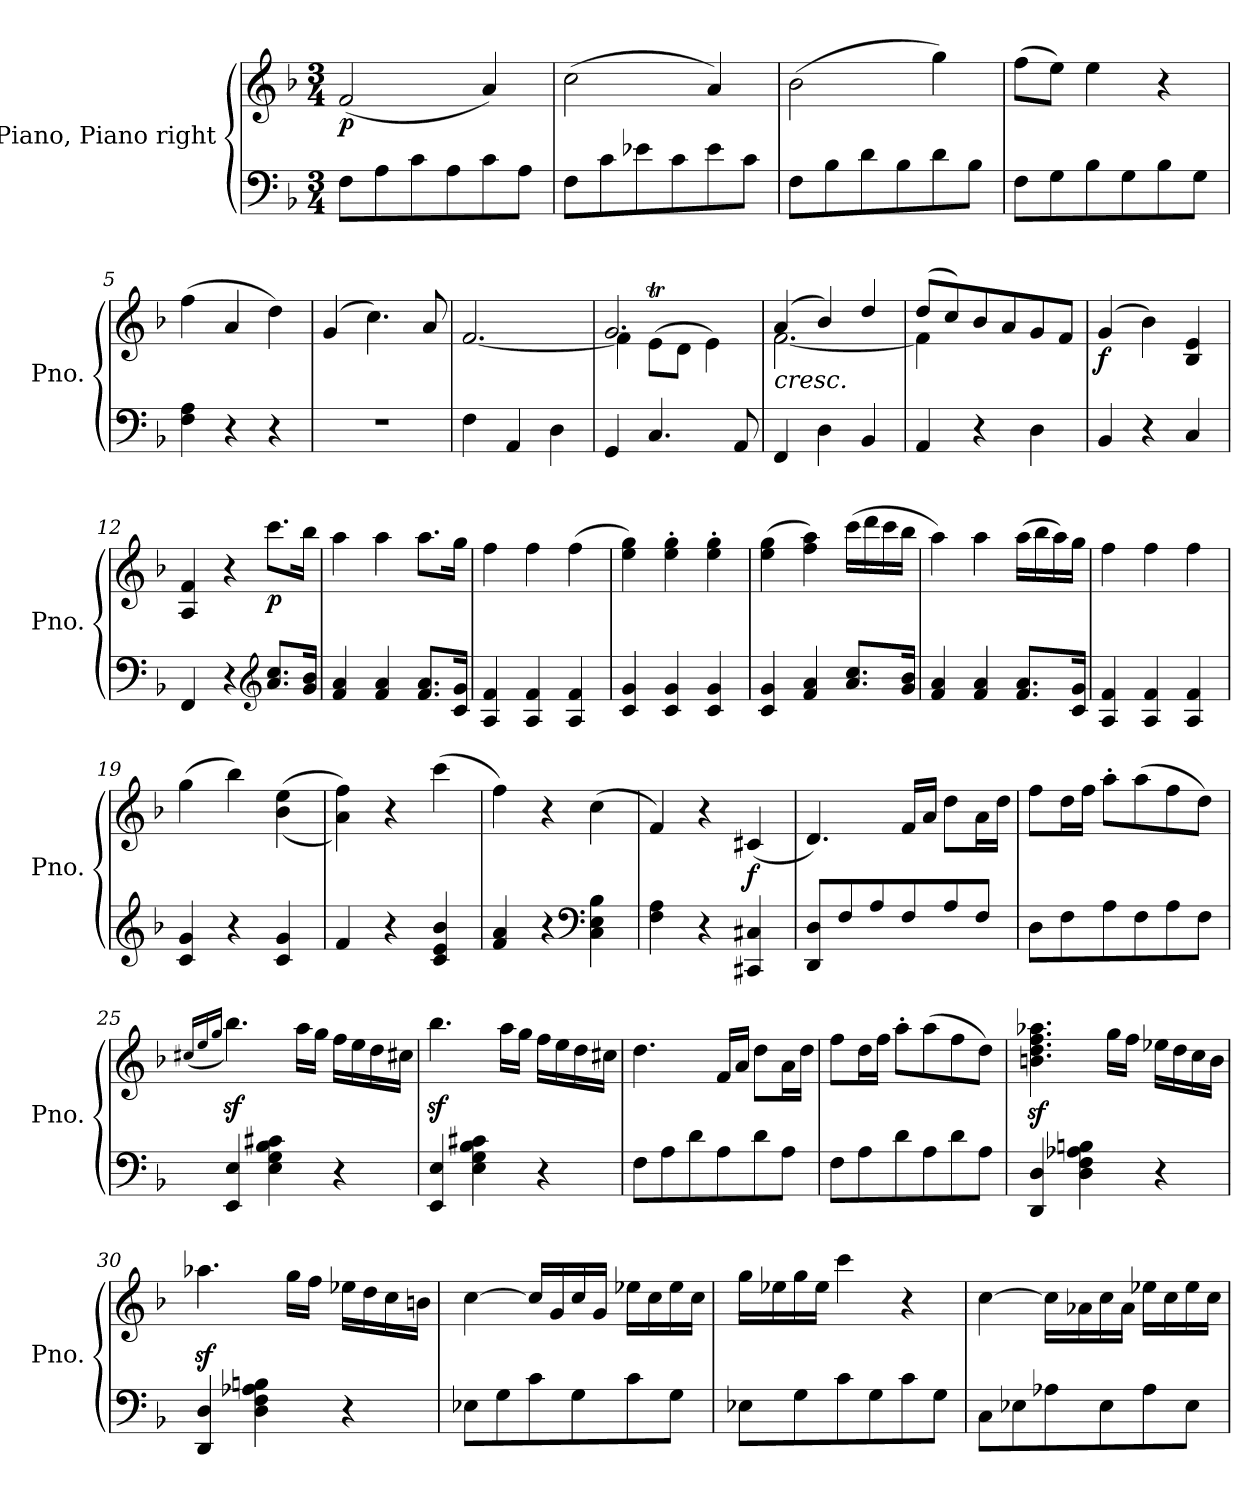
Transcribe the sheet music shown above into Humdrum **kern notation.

**kern	**kern	**dynam
*part1	*part1	*part1
*staff2	*staff1	*staff1/2
*I"Piano, Piano right	*	*
*I'Pno.	*	*
*clefF4	*clefG2	*
*k[b-]	*k[b-]	*
*M3/4	*M3/4	*
=1	=1	=1
!	!	!LO:DY:b
8F\L	(<2f/	p
8A\	.	.
8c\	.	.
8A\	.	.
8c\	4a/)	.
8A\J	.	.
=2	=2	=2
8F\L	(>2cc\	.
8c\	.	.
8e-X\	.	.
8c\	.	.
8e-\	4a/)	.
8c\J	.	.
=3	=3	=3
8F\L	(>2b-\	.
8B-\	.	.
8d\	.	.
8B-\	.	.
8d\	4gg\)	.
8B-\J	.	.
=4	=4	=4
8F\L	(>8ff\L	.
8G\	8ee\J)	.
8B-\	4ee\	.
8G\	.	.
8B-\	4r	.
8G\J	.	.
=5	=5	=5
4F\ 4A\	(>4ff\	.
4r	4a/	.
4r	4dd\)	.
=6	=6	=6
2.r	(>4g/	.
.	4.cc\)	.
.	8a/	.
=7	=7	=7
*	*^	*
4F\	2.ryy	[2.f/	.
4AA/	.	.	.
4D\	.	.	.
!!LO:LB:g=z
=8	=8	=8	=8
*	*	*^	*
4GG/	2.g/	4f\]	4ryy	.
4.C/	.	2ryy	(<8et\L	.
.	.	.	8d\J	.
.	.	.	4e\)	.
8AA/	.	.	.	.
*	*	*v	*v	*
=9	=9	=9	=9
!	!LO:TX:b:i:t=cresc.	!	!
4FF/	(>4a/	[2.f\	.
4D\	4b-/)	.	.
4BB-/	4dd/	.	.
=10	=10	=10	=10
4AA/	(>8dd/L	4f\]	.
.	8cc/)	.	.
4r	8b-/	2ryy	.
.	8a/	.	.
4D\	8g/	.	.
.	8f/J	.	.
*	*v	*v	*
=11	=11	=11
!	!	!LO:DY:b
4BB-/	(>4g/	f
4r	4b-\)	.
4C/	4B-/ 4e/	.
=12	=12	=12
4FF/	4A/ 4f/	.
4r	4r	.
*clefG2	*	*
!	!	!LO:DY:b
8.a/ 8.cc/L	8.ccc\L	p
16g/ 16b-/Jk	16bb-\Jk	.
=13	=13	=13
4f/ 4a/	4aa\	.
4f/ 4a/	4aa\	.
8.f/ 8.a/L	8.aa\L	.
16c/ 16g/Jk	16gg\Jk	.
=14	=14	=14
4A/ 4f/	4ff\	.
4A/ 4f/	4ff\	.
4A/ 4f/	(>4ff\	.
=15	=15	=15
4c/ 4g/	4ee\ 4gg\)	.
4c/ 4g/	4ee\' 4gg\'	.
4c/ 4g/	4ee\' 4gg\'	.
!!LO:LB:g=z
=16	=16	=16
4c/ 4g/	(>4ee\ 4gg\	.
4f/ 4a/	4ff\ 4aa\)	.
8.a/ 8.cc/L	(>16ccc\LL	.
.	16ddd\	.
.	16ccc\	.
16g/ 16b-/Jk	16bb-\JJ	.
=17	=17	=17
4f/ 4a/	4aa\)	.
4f/ 4a/	4aa\	.
8.f/ 8.a/L	(>16aa\LL	.
.	16bb-\	.
.	16aa\)	.
16c/ 16g/Jk	16gg\JJ	.
=18	=18	=18
4A/ 4f/	4ff\	.
4A/ 4f/	4ff\	.
4A/ 4f/	4ff\	.
=19	=19	=19
4c/ 4g/	(>4gg\	.
4r	4bb-\)	.
4c/ 4g/	(<(>4b-\ 4ee\	.
=20	=20	=20
4f/	4a\ 4ff\))	.
4r	4r	.
4c/ 4e/ 4b-/	(>4ccc\	.
=21	=21	=21
4f/ 4a/	4ff\)	.
4r	4r	.
*clefF4	*	*
4C\ 4E\ 4B-\	(>4cc\	.
=22	=22	=22
4F\ 4A\	4f/)	.
4r	4r	.
!	!	!LO:DY:b
4CC#X/ 4C#X/	(<4c#X/	f
=23	=23	=23
8DD/ 8D/L	4.d/)	.
8F/	.	.
8A/	.	.
8F/	16f/LL	.
.	16a/JJ	.
8A/	8dd\L	.
8F/J	16a\L	.
.	16dd\JJ	.
!!LO:LB:g=z
=24	=24	=24
8D\L	8ff\L	.
8F\	16dd\L	.
.	16ff\JJ	.
8A\	8aa'\L	.
8F\	(>8aa\	.
8A\	8ff\	.
8F\J	8dd\J)	.
=25	=25	=25
.	(>16qcc#X/LL	.
.	16qee/	.
.	16qgg/JJ	.
4EE/ 4E/	4.bb-z<\)	.
4E\ 4G\ 4B-\ 4c#X\	.	.
.	16aa\LL	.
.	16gg\JJ	.
4r	16ff\LL	.
.	16ee\	.
.	16dd\	.
.	16cc#\JJ	.
=26	=26	=26
4EE/ 4E/	4.bb-z<\	.
4E\ 4G\ 4B-\ 4c#X\	.	.
.	16aa\LL	.
.	16gg\JJ	.
4r	16ff\LL	.
.	16ee\	.
.	16dd\	.
.	16cc#X\JJ	.
=27	=27	=27
8F\L	4.dd\	.
8A\	.	.
8d\	.	.
8A\	16f/LL	.
.	16a/JJ	.
8d\	8dd\L	.
8A\J	16a\L	.
.	16dd\JJ	.
=28	=28	=28
8F\L	8ff\L	.
8A\	16dd\L	.
.	16ff\JJ	.
8d\	8aa'\L	.
8A\	(>8aa\	.
8d\	8ff\	.
8A\J	8dd\J)	.
!!LO:LB:g=z
=29	=29	=29
4DD/ 4D/	4.bn\z< 4.dd\z< 4.ff\z< 4.aa-X\z<	.
4D\ 4F\ 4A-X\ 4Bn\	.	.
.	16gg\LL	.
.	16ff\JJ	.
4r	16ee-X\LL	.
.	16dd\	.
.	16cc\	.
.	16b\JJ	.
=30	=30	=30
4DD/ 4D/	4.aa-Xz<\	.
4D\ 4F\ 4A-X\ 4Bn\	.	.
.	16gg\LL	.
.	16ff\JJ	.
4r	16ee-X\LL	.
.	16dd\	.
.	16cc\	.
.	16bn\JJ	.
=31	=31	=31
8E-X\L	[4cc\	.
8G\	.	.
8c\	16cc/LL]	.
.	16g/	.
8G\	16cc/	.
.	16g/JJ	.
8c\	16ee-X\LL	.
.	16cc\	.
8G\J	16ee-\	.
.	16cc\JJ	.
=32	=32	=32
8E-X\L	16gg\LL	.
.	16ee-X\	.
8G\	16gg\	.
.	16ee-\JJ	.
8c\	4ccc\	.
8G\	.	.
8c\	4r	.
8G\J	.	.
!!LO:PB:g=z
=33	=33	=33
8C\L	[4cc\	.
8E-X\	.	.
8A-X\	16cc\LL]	.
.	16a-X\	.
8E-\	16cc\	.
.	16a-\JJ	.
8A-\	16ee-X\LL	.
.	16cc\	.
8E-\J	16ee-\	.
.	16cc\JJ	.
=	=	=
*-	*-	*-
